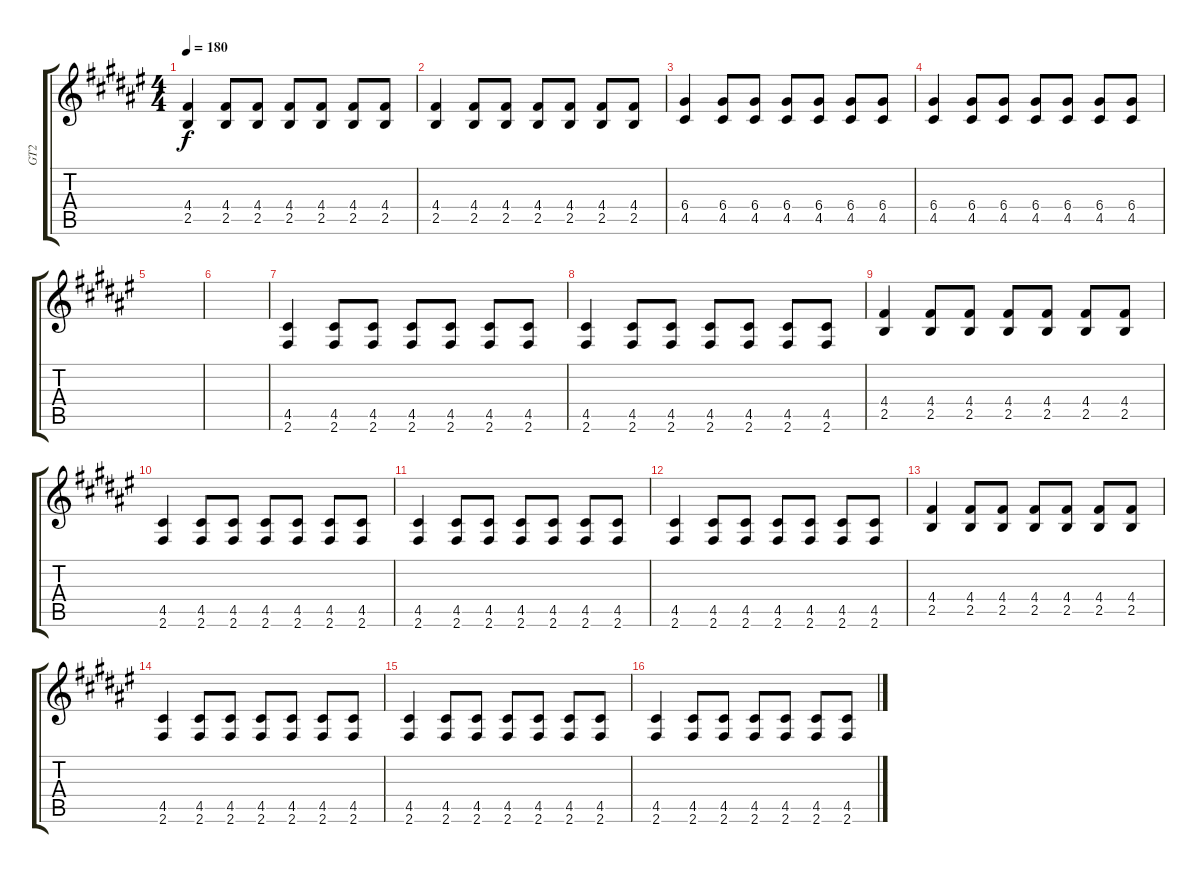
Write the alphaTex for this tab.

\track ("GT2" "GT2") {instrument distortionguitar}
\staff {score tabs}
\tuning (E4 B3 G3 D3 A2 E2) {hide}
\ts (4 4)
\tempo 180
\clef g2
\ks f#
(4.4 2.5).4{dy f} (4.4 2.5).8 (4.4 2.5).8 (4.4 2.5).8 (4.4 2.5).8 (4.4 2.5).8 (4.4 2.5).8 |
(4.4 2.5).4 (4.4 2.5).8 (4.4 2.5).8 (4.4 2.5).8 (4.4 2.5).8 (4.4 2.5).8 (4.4 2.5).8 |
(6.4 4.5).4 (6.4 4.5).8 (6.4 4.5).8 (6.4 4.5).8 (6.4 4.5).8 (6.4 4.5).8 (6.4 4.5).8 |
(6.4 4.5).4 (6.4 4.5).8 (6.4 4.5).8 (6.4 4.5).8 (6.4 4.5).8 (6.4 4.5).8 (6.4 4.5).8 |
|
|
(4.5 2.6).4 (4.5 2.6).8 (4.5 2.6).8 (4.5 2.6).8 (4.5 2.6).8 (4.5 2.6).8 (4.5 2.6).8 |
(4.5 2.6).4 (4.5 2.6).8 (4.5 2.6).8 (4.5 2.6).8 (4.5 2.6).8 (4.5 2.6).8 (4.5 2.6).8 |
(4.4 2.5).4 (4.4 2.5).8 (4.4 2.5).8 (4.4 2.5).8 (4.4 2.5).8 (4.4 2.5).8 (4.4 2.5).8 |
(4.5 2.6).4 (4.5 2.6).8 (4.5 2.6).8 (4.5 2.6).8 (4.5 2.6).8 (4.5 2.6).8 (4.5 2.6).8 |
(4.5 2.6).4 (4.5 2.6).8 (4.5 2.6).8 (4.5 2.6).8 (4.5 2.6).8 (4.5 2.6).8 (4.5 2.6).8 |
(4.5 2.6).4 (4.5 2.6).8 (4.5 2.6).8 (4.5 2.6).8 (4.5 2.6).8 (4.5 2.6).8 (4.5 2.6).8 |
(4.4 2.5).4 (4.4 2.5).8 (4.4 2.5).8 (4.4 2.5).8 (4.4 2.5).8 (4.4 2.5).8 (4.4 2.5).8 |
(4.5 2.6).4 (4.5 2.6).8 (4.5 2.6).8 (4.5 2.6).8 (4.5 2.6).8 (4.5 2.6).8 (4.5 2.6).8 |
(4.5 2.6).4 (4.5 2.6).8 (4.5 2.6).8 (4.5 2.6).8 (4.5 2.6).8 (4.5 2.6).8 (4.5 2.6).8 |
(4.5 2.6).4 (4.5 2.6).8 (4.5 2.6).8 (4.5 2.6).8 (4.5 2.6).8 (4.5 2.6).8 (4.5 2.6).8
